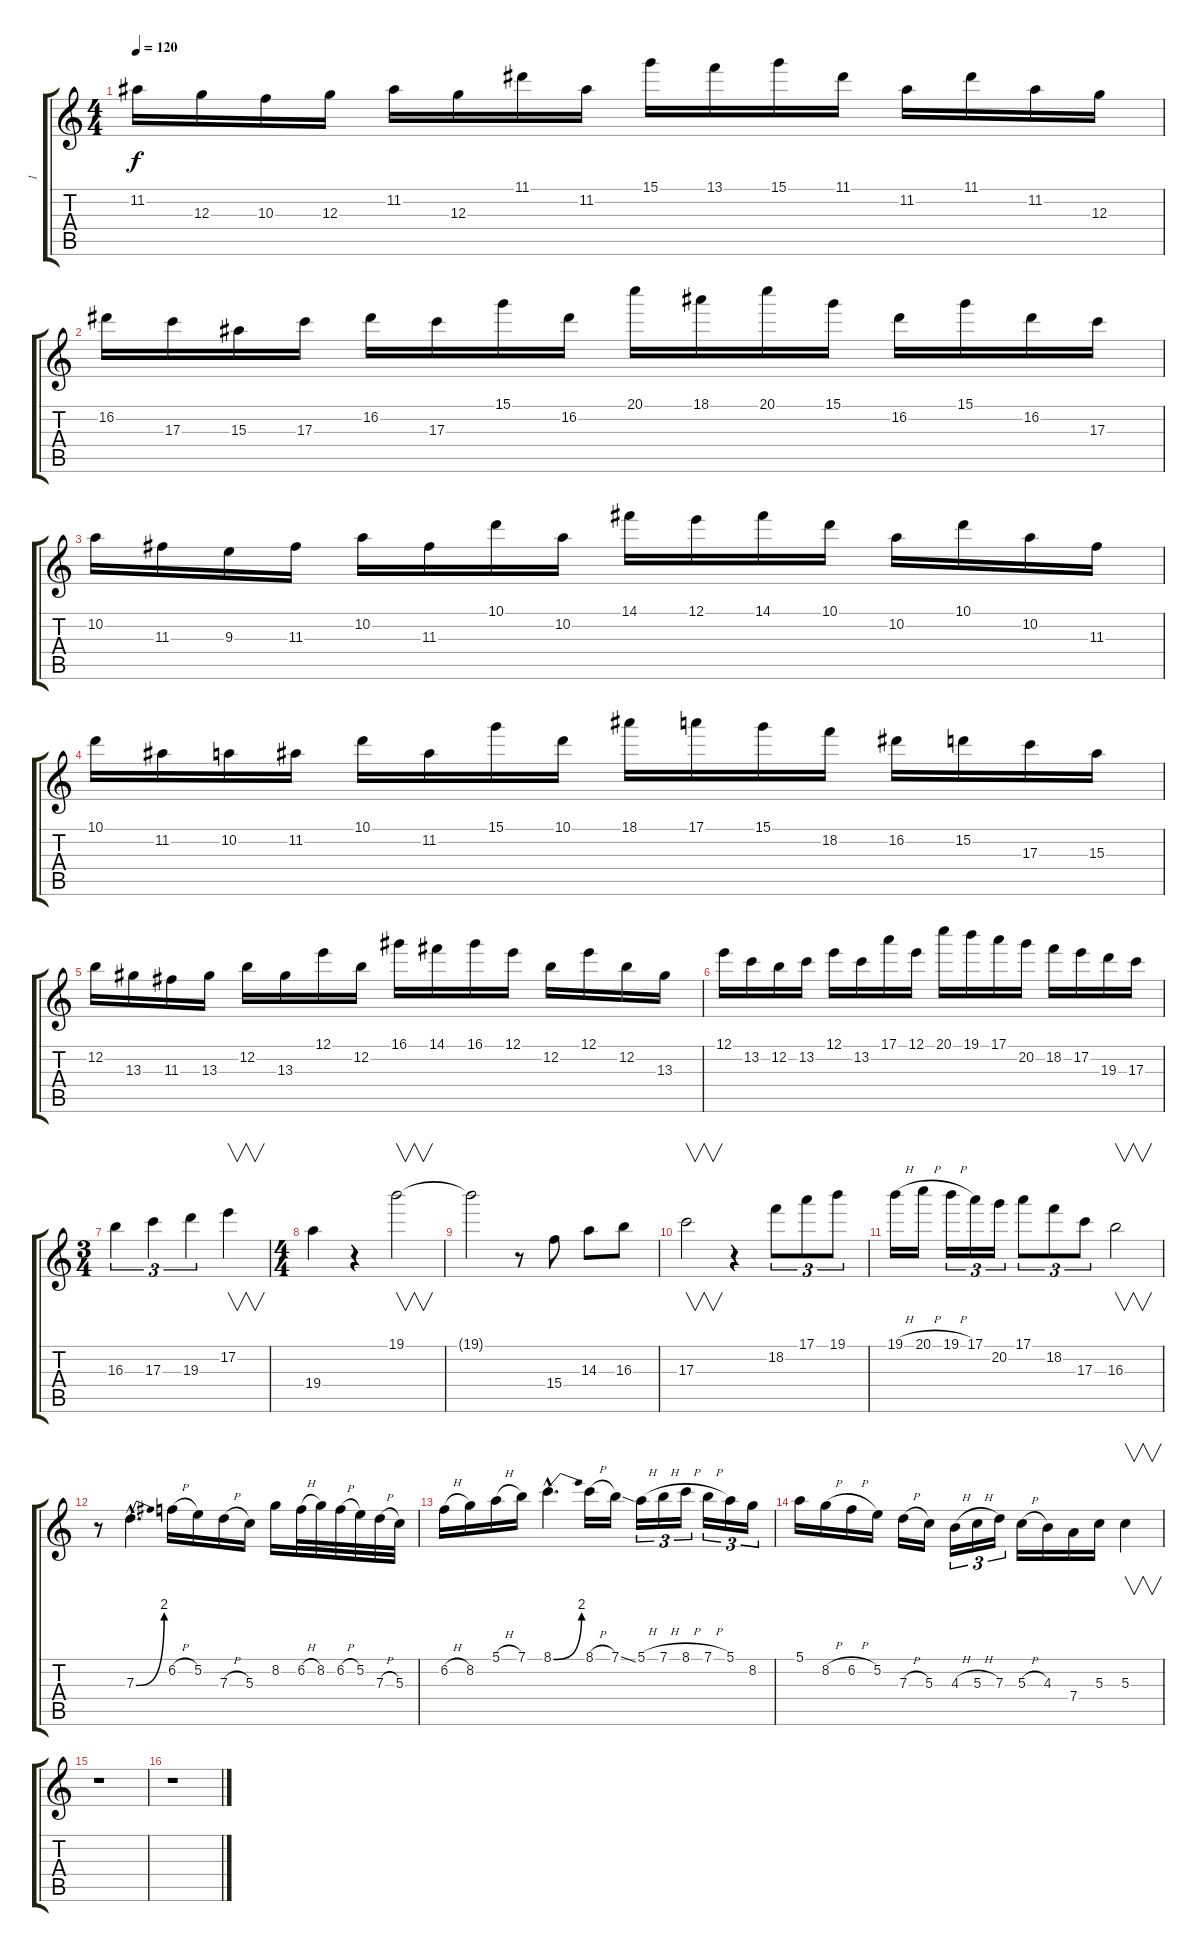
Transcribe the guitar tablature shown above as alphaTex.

\track ("1" "1") {instrument distortionguitar}
\staff {score tabs}
\tuning (E4 B3 G3 D3 A2 E2) {hide}
\ts (4 4)
\tempo 120
\clef g2
\ks c
11.2.16{dy f} 12.3.16 10.3.16 12.3.16 11.2.16 12.3.16 11.1.16 11.2.16 15.1.16 13.1.16 15.1.16 11.1.16 11.2.16 11.1.16 11.2.16 12.3.16 |
16.2.16 17.3.16 15.3.16 17.3.16 16.2.16 17.3.16 15.1.16 16.2.16 20.1.16 18.1.16 20.1.16 15.1.16 16.2.16 15.1.16 16.2.16 17.3.16 |
10.2.16 11.3.16 9.3.16 11.3.16 10.2.16 11.3.16 10.1.16 10.2.16 14.1.16 12.1.16 14.1.16 10.1.16 10.2.16 10.1.16 10.2.16 11.3.16 |
10.1.16 11.2.16 10.2.16 11.2.16 10.1.16 11.2.16 15.1.16 10.1.16 18.1.16 17.1.16 15.1.16 18.2.16 16.2.16 15.2.16 17.3.16 15.3.16 |
12.2.16 13.3.16 11.3.16 13.3.16 12.2.16 13.3.16 12.1.16 12.2.16 16.1.16 14.1.16 16.1.16 12.1.16 12.2.16 12.1.16 12.2.16 13.3.16 |
12.1.16 13.2.16 12.2.16 13.2.16 12.1.16 13.2.16 17.1.16 12.1.16 20.1.16 19.1.16 17.1.16 20.2.16 18.2.16 17.2.16 19.3.16 17.3.16 |
\ts (3 4)
16.3.4{tu (3 2)} 17.3.4{tu (3 2)} 19.3.4{tu (3 2)} 17.2.4{v} |
\ts (4 4)
19.4.4 r.4 19.1.2{v} |
19.1{t}.2 r.8 15.4.8 14.3.8 16.3.8 |
17.3.2{v} r.4 18.2.8{tu (3 2)} 17.1.8{tu (3 2)} 19.1.8{tu (3 2)} |
19.1{h}.16 20.1{h}.16 19.1{h}.16{tu (3 2)} 17.1.16{tu (3 2)} 20.2.16{tu (3 2)} 17.1.8{tu (3 2)} 18.2.8{tu (3 2)} 17.3.8{tu (3 2)} 16.3.2{v} |
r.8 7.3{be (bend 0 0 60 8) hac}.4{d} 6.2{h}.16 5.2.16 7.3{h}.16 5.3.16 8.2.16 6.2{h}.32 8.2.32 6.2{h}.32 5.2.32 7.3{h}.32 5.3.32 |
6.2{h}.16 8.2.16 5.1{h}.16 7.1.16 8.1{be (bend 0 0 60 8) hac}.4{d} 8.1{h}.16 7.1{ss}.16 5.1{h}.16{tu (3 2)} 7.1{h}.16{tu (3 2)} 8.1{h}.16{tu (3 2)} 7.1{h}.16{tu (3 2)} 5.1.16{tu (3 2)} 8.2.16{tu (3 2)} |
5.1.16 8.2{h}.16 6.2{h}.16 5.2.16 7.3{h}.16 5.3.16 4.3{h}.16{tu (3 2)} 5.3{h}.16{tu (3 2)} 7.3.16{tu (3 2)} 5.3{h}.16 4.3.16 7.4.16 5.3.16 5.3.4{v} |
r.1 |
r.1
